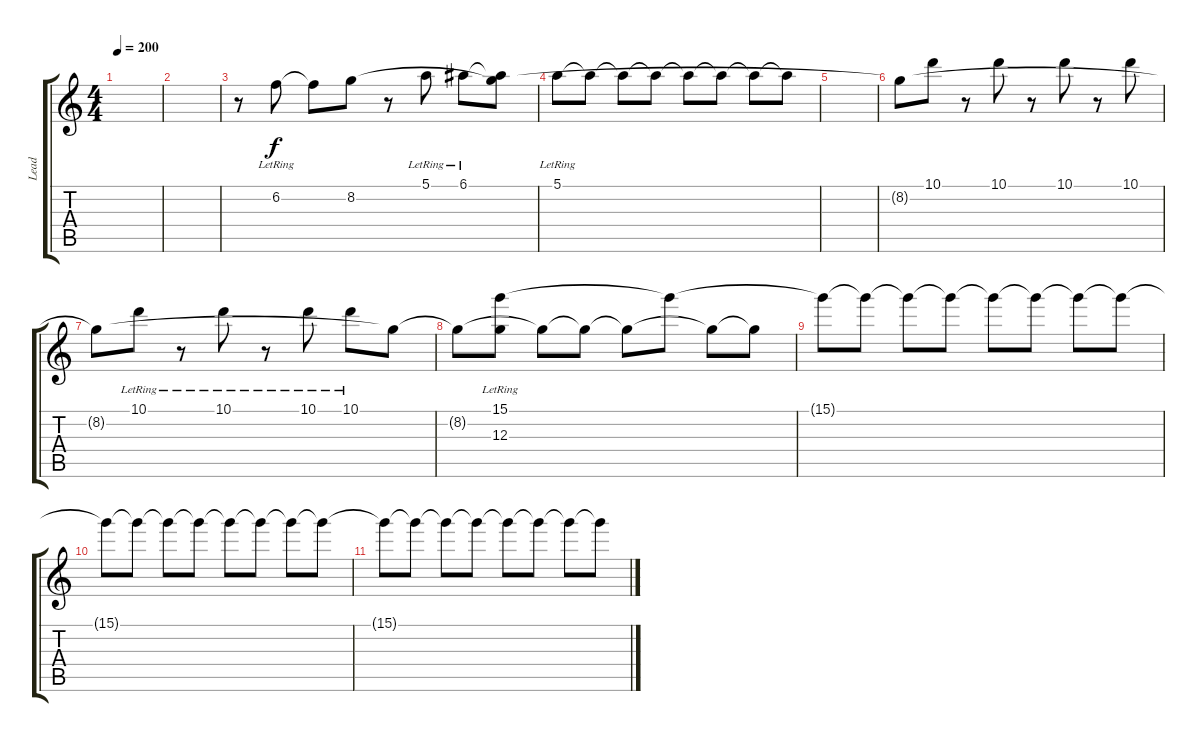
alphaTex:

\track ("Lead" "Lead") {instrument electricguitarjazz}
\staff {score tabs}
\tuning (E4 B3 G3 D3 A2 E2) {hide}
\ts (4 4)
\tempo 200
\clef g2
\ks c
|
|
r.8 6.2{lr}.8 6.2{t}.8 8.2.8 r.8 5.1{lr}.8 6.1{lr}.8 (6.1{t} 8.2{t}).8 |
5.1{lr}.8 5.1{t}.8 5.1{t}.8 5.1{t}.8 5.1{t}.8 5.1{t}.8 5.1{t}.8 5.1{t}.8 |
|
8.2{t}.8 10.1.8 r.8 10.1.8 r.8 10.1.8 r.8 10.1.8 |
8.2{t}.8 10.1{lr}.8 r.8 10.1{lr}.8 r.8 10.1{lr}.8 10.1{lr}.8 8.2{t}.8 |
8.2{t}.8 (15.1{lr} 12.3{lr}).8 8.2{t}.8 8.2{t}.8 8.2{t}.8 15.1{t}.8 8.2{t}.8 8.2{t}.8 |
15.1{t}.8 15.1{t}.8 15.1{t}.8 15.1{t}.8 15.1{t}.8 15.1{t}.8 15.1{t}.8 15.1{t}.8 |
15.1{t}.8 15.1{t}.8 15.1{t}.8 15.1{t}.8 15.1{t}.8 15.1{t}.8 15.1{t}.8 15.1{t}.8 |
15.1{t}.8 15.1{t}.8 15.1{t}.8 15.1{t}.8 15.1{t}.8 15.1{t}.8 15.1{t}.8 15.1{t}.8
